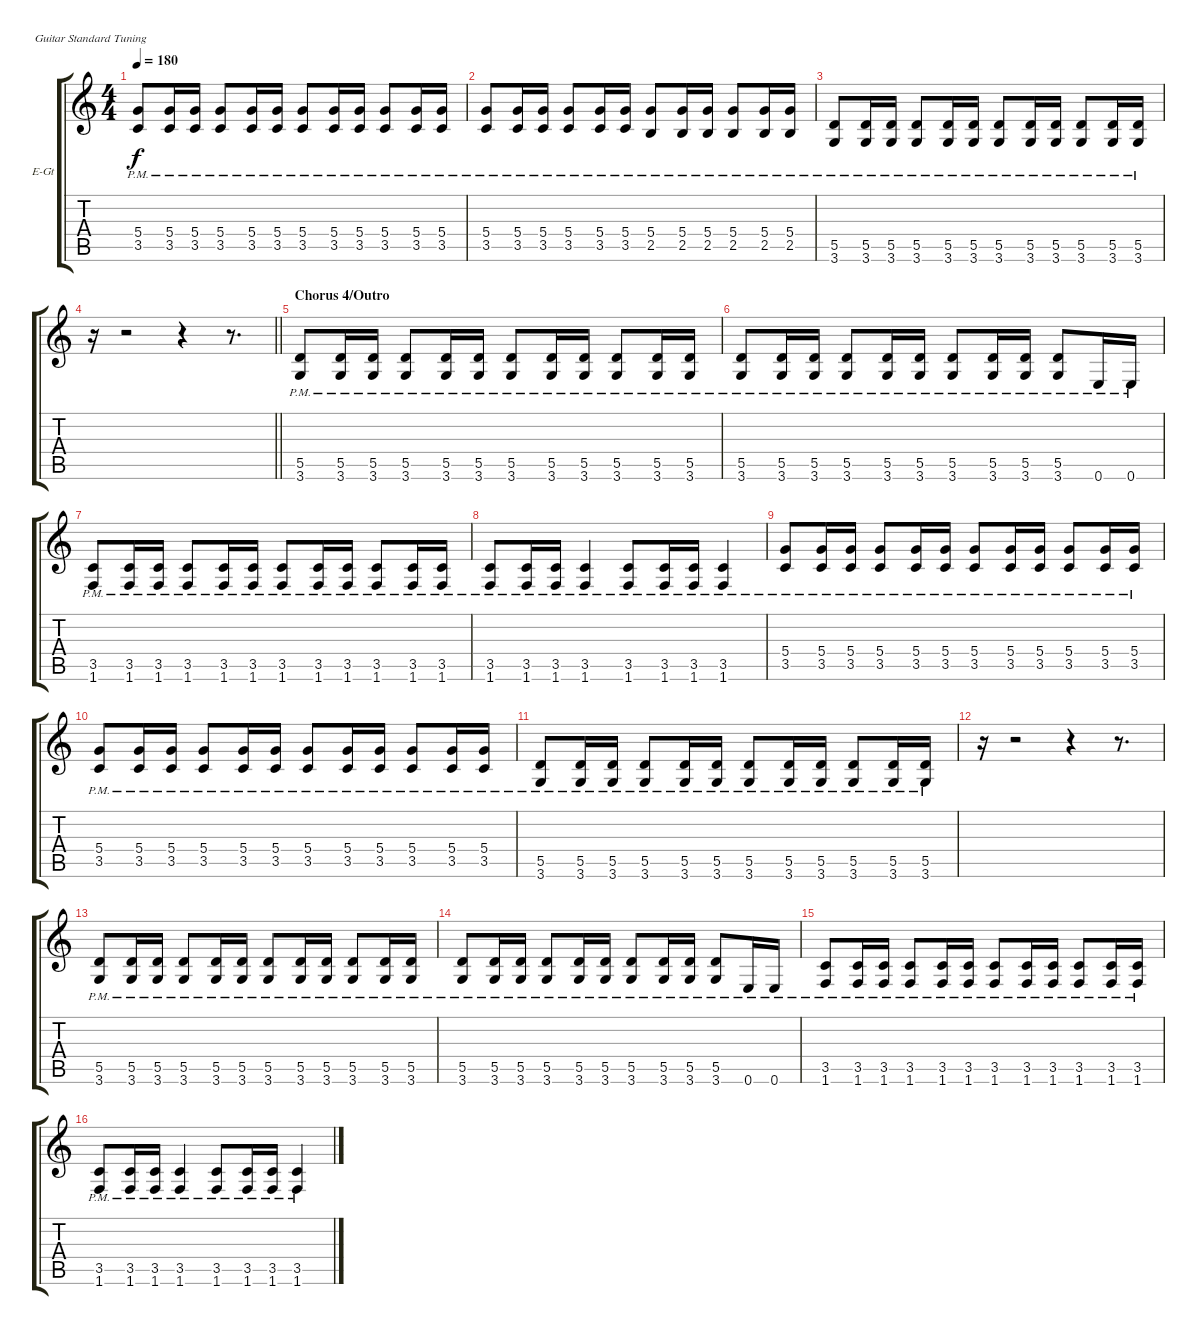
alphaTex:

\bracketExtendMode groupsimilarinstruments
\firstSystemTrackNameOrientation horizontal
\otherSystemsTrackNameOrientation horizontal
\track ("Overdub" "E-Gt") {instrument overdrivenguitar}
\staff {score tabs}
\tuning (E4 B3 G3 D3 A2 E2)
\ts (4 4)
\tempo 180
\clef g2
\ks c
(5.4{pm} 3.5{pm}).8{dy f} (5.4{pm} 3.5{pm}).16 (5.4{pm} 3.5{pm}).16 (5.4{pm} 3.5{pm}).8 (5.4{pm} 3.5{pm}).16 (5.4{pm} 3.5{pm}).16 (5.4{pm} 3.5{pm}).8 (5.4{pm} 3.5{pm}).16 (5.4{pm} 3.5{pm}).16 (5.4{pm} 3.5{pm}).8 (5.4{pm} 3.5{pm}).16 (5.4{pm} 3.5{pm}).16 |
(5.4{pm} 3.5{pm}).8 (5.4{pm} 3.5{pm}).16 (5.4{pm} 3.5{pm}).16 (5.4{pm} 3.5{pm}).8 (5.4{pm} 3.5{pm}).16 (5.4{pm} 3.5{pm}).16 (5.4{pm} 2.5{pm}).8 (5.4{pm} 2.5{pm}).16 (5.4{pm} 2.5{pm}).16 (5.4{pm} 2.5{pm}).8 (5.4{pm} 2.5{pm}).16 (5.4{pm} 2.5{pm}).16 |
(5.5{pm} 3.6{pm}).8 (5.5{pm} 3.6{pm}).16 (5.5{pm} 3.6{pm}).16 (5.5{pm} 3.6{pm}).8 (5.5{pm} 3.6{pm}).16 (5.5{pm} 3.6{pm}).16 (5.5{pm} 3.6{pm}).8 (5.5{pm} 3.6{pm}).16 (5.5{pm} 3.6{pm}).16 (5.5{pm} 3.6{pm}).8 (5.5{pm} 3.6{pm}).16 (5.5{pm} 3.6{pm}).16 |
\barLineRight lightlight
r.16 r.2 r.4 r.8{d} |
\section ("" "Chorus 4/Outro")
(5.5{pm} 3.6{pm}).8 (5.5{pm} 3.6{pm}).16 (5.5{pm} 3.6{pm}).16 (5.5{pm} 3.6{pm}).8 (5.5{pm} 3.6{pm}).16 (5.5{pm} 3.6{pm}).16 (5.5{pm} 3.6{pm}).8 (5.5{pm} 3.6{pm}).16 (5.5{pm} 3.6{pm}).16 (5.5{pm} 3.6{pm}).8 (5.5{pm} 3.6{pm}).16 (5.5{pm} 3.6{pm}).16 |
(5.5{pm} 3.6{pm}).8 (5.5{pm} 3.6{pm}).16 (5.5{pm} 3.6{pm}).16 (5.5{pm} 3.6{pm}).8 (5.5{pm} 3.6{pm}).16 (5.5{pm} 3.6{pm}).16 (5.5{pm} 3.6{pm}).8 (5.5{pm} 3.6{pm}).16 (5.5{pm} 3.6{pm}).16 (5.5{pm} 3.6{pm}).8 0.6{pm}.16 0.6{pm}.16 |
(3.5{pm} 1.6{pm}).8 (3.5{pm} 1.6{pm}).16 (3.5{pm} 1.6{pm}).16 (3.5{pm} 1.6{pm}).8 (3.5{pm} 1.6{pm}).16 (3.5{pm} 1.6{pm}).16 (3.5{pm} 1.6{pm}).8 (3.5{pm} 1.6{pm}).16 (3.5{pm} 1.6{pm}).16 (3.5{pm} 1.6{pm}).8 (3.5{pm} 1.6{pm}).16 (3.5{pm} 1.6{pm}).16 |
(3.5{pm} 1.6{pm}).8 (3.5{pm} 1.6{pm}).16 (3.5{pm} 1.6{pm}).16 (3.5{pm} 1.6{pm}).4 (3.5{pm} 1.6{pm}).8 (3.5{pm} 1.6{pm}).16 (3.5{pm} 1.6{pm}).16 (3.5{pm} 1.6{pm}).4 |
(5.4{pm} 3.5{pm}).8 (5.4{pm} 3.5{pm}).16 (5.4{pm} 3.5{pm}).16 (5.4{pm} 3.5{pm}).8 (5.4{pm} 3.5{pm}).16 (5.4{pm} 3.5{pm}).16 (5.4{pm} 3.5{pm}).8 (5.4{pm} 3.5{pm}).16 (5.4{pm} 3.5{pm}).16 (5.4{pm} 3.5{pm}).8 (5.4{pm} 3.5{pm}).16 (5.4{pm} 3.5{pm}).16 |
(5.4{pm} 3.5{pm}).8 (5.4{pm} 3.5{pm}).16 (5.4{pm} 3.5{pm}).16 (5.4{pm} 3.5{pm}).8 (5.4{pm} 3.5{pm}).16 (5.4{pm} 3.5{pm}).16 (5.4{pm} 3.5{pm}).8 (5.4{pm} 3.5{pm}).16 (5.4{pm} 3.5{pm}).16 (5.4{pm} 3.5{pm}).8 (5.4{pm} 3.5{pm}).16 (5.4{pm} 3.5{pm}).16 |
(5.5{pm} 3.6{pm}).8 (5.5{pm} 3.6{pm}).16 (5.5{pm} 3.6{pm}).16 (5.5{pm} 3.6{pm}).8 (5.5{pm} 3.6{pm}).16 (5.5{pm} 3.6{pm}).16 (5.5{pm} 3.6{pm}).8 (5.5{pm} 3.6{pm}).16 (5.5{pm} 3.6{pm}).16 (5.5{pm} 3.6{pm}).8 (5.5{pm} 3.6{pm}).16 (5.5{pm} 3.6{pm}).16 |
r.16 r.2 r.4 r.8{d} |
(5.5{pm} 3.6{pm}).8 (5.5{pm} 3.6{pm}).16 (5.5{pm} 3.6{pm}).16 (5.5{pm} 3.6{pm}).8 (5.5{pm} 3.6{pm}).16 (5.5{pm} 3.6{pm}).16 (5.5{pm} 3.6{pm}).8 (5.5{pm} 3.6{pm}).16 (5.5{pm} 3.6{pm}).16 (5.5{pm} 3.6{pm}).8 (5.5{pm} 3.6{pm}).16 (5.5{pm} 3.6{pm}).16 |
(5.5{pm} 3.6{pm}).8 (5.5{pm} 3.6{pm}).16 (5.5{pm} 3.6{pm}).16 (5.5{pm} 3.6{pm}).8 (5.5{pm} 3.6{pm}).16 (5.5{pm} 3.6{pm}).16 (5.5{pm} 3.6{pm}).8 (5.5{pm} 3.6{pm}).16 (5.5{pm} 3.6{pm}).16 (5.5{pm} 3.6{pm}).8 0.6{pm}.16 0.6{pm}.16 |
(3.5{pm} 1.6{pm}).8 (3.5{pm} 1.6{pm}).16 (3.5{pm} 1.6{pm}).16 (3.5{pm} 1.6{pm}).8 (3.5{pm} 1.6{pm}).16 (3.5{pm} 1.6{pm}).16 (3.5{pm} 1.6{pm}).8 (3.5{pm} 1.6{pm}).16 (3.5{pm} 1.6{pm}).16 (3.5{pm} 1.6{pm}).8 (3.5{pm} 1.6{pm}).16 (3.5{pm} 1.6{pm}).16 |
(3.5{pm} 1.6{pm}).8 (3.5{pm} 1.6{pm}).16 (3.5{pm} 1.6{pm}).16 (3.5{pm} 1.6{pm}).4 (3.5{pm} 1.6{pm}).8 (3.5{pm} 1.6{pm}).16 (3.5{pm} 1.6{pm}).16 (3.5{pm} 1.6{pm}).4
